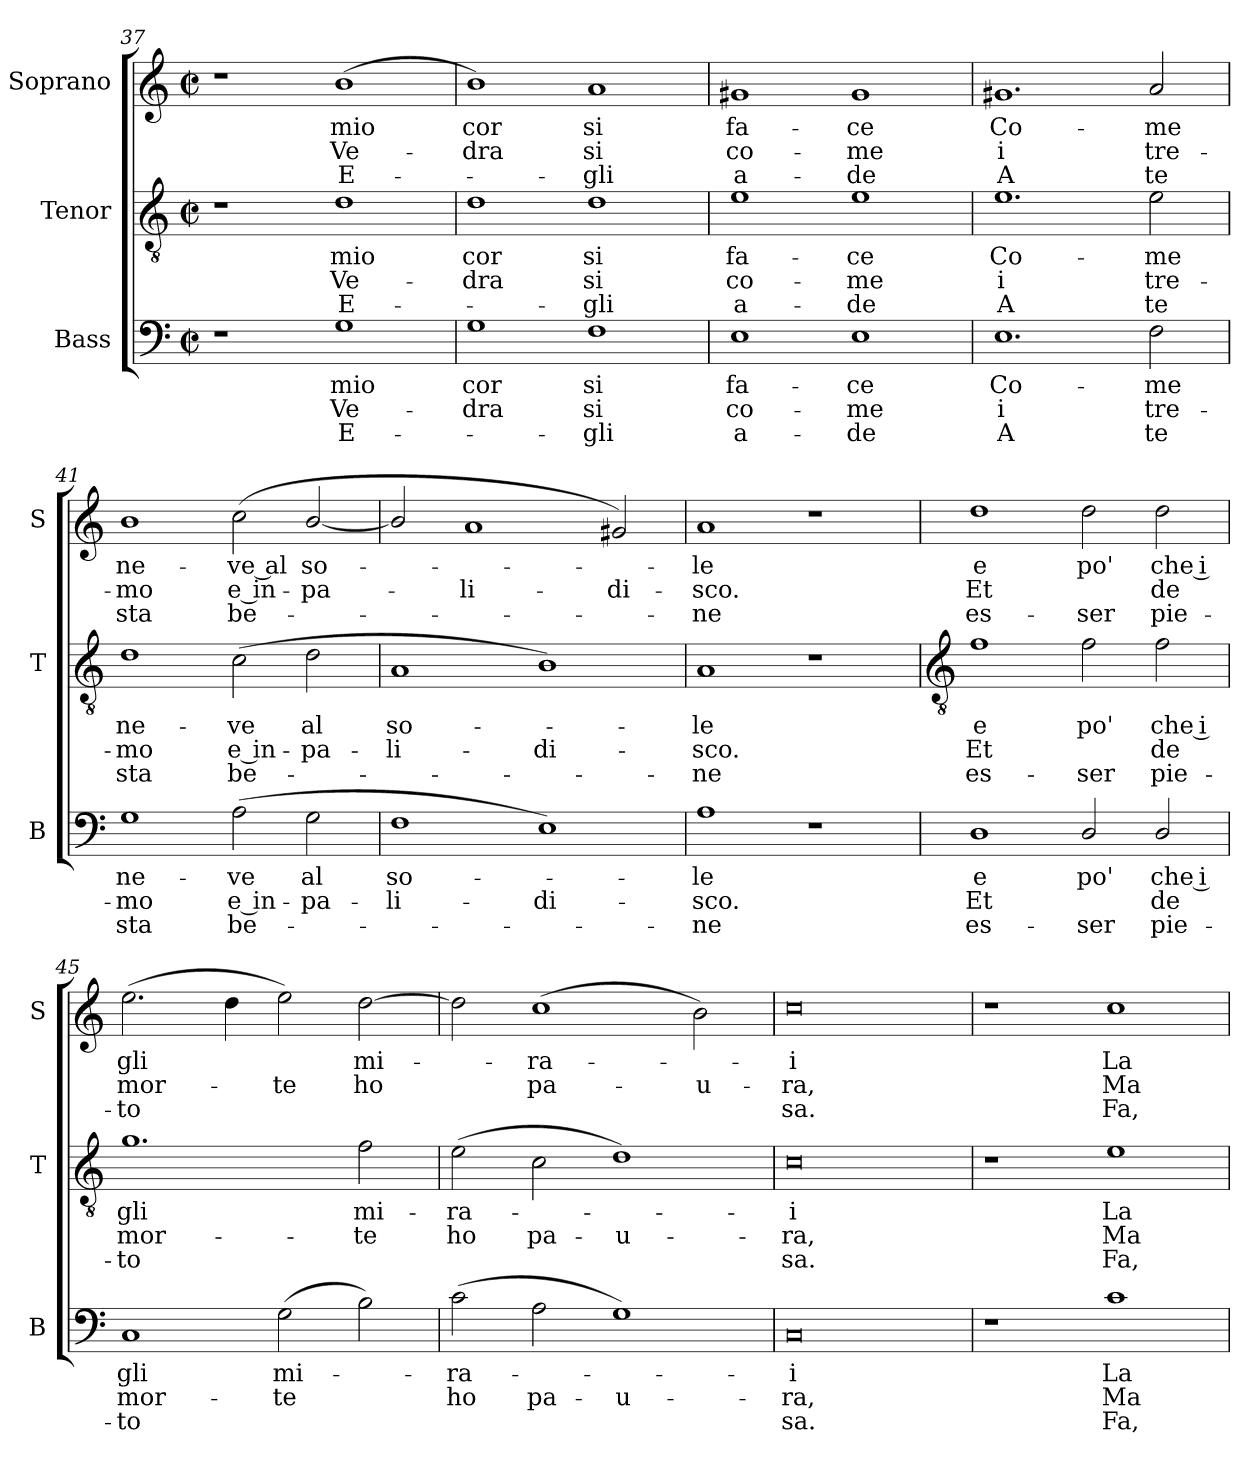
**kern	**text	**text	**text	**kern	**text	**text	**text	**kern	**text	**text	**text
*part3	*part3	*part3	*part3	*part2	*part2	*part2	*part2	*part1	*part1	*part1	*part1
*staff3	*staff3	*staff3	*staff3	*staff2	*staff2	*staff2	*staff2	*staff1	*staff1	*staff1	*staff1
*I"Bass	*	*	*	*I"Tenor	*	*	*	*I"Soprano	*	*	*
*I'B	*	*	*	*I'T	*	*	*	*I'S	*	*	*
*clefF4	*	*	*	*clefGv2	*	*	*	*clefG2	*	*	*
*k[]	*	*	*	*k[]	*	*	*	*k[]	*	*	*
*C:	*	*	*	*C:	*	*	*	*C:	*	*	*
*M4/2	*	*	*	*M4/2	*	*	*	*M4/2	*	*	*
*met(c|)	*	*	*	*met(c|)	*	*	*	*met(c|)	*	*	*
=37	=37	=37	=37	=37	=37	=37	=37	=37	=37	=37	=37
1r	.	.	.	1r	.	.	.	1r	.	.	.
!	!LO:LY:b	!LO:LY:b	!LO:LY:b	!	!LO:LY:b	!LO:LY:b	!LO:LY:b	!	!LO:LY:b	!LO:LY:b	!LO:LY:b
1G	mio	Ve-	-E-	1d	mio	Ve-	-E-	(>1b	mio	Ve-	-E-
=38	=38	=38	=38	=38	=38	=38	=38	=38	=38	=38	=38
!	!LO:LY:b	!LO:LY:b	!	!	!LO:LY:b	!LO:LY:b	!	!	!LO:LY:b	!LO:LY:b	!
1G	cor	dra	.	1d	cor	dra	.	1b)	cor	dra	.
!	!LO:LY:b	!LO:LY:b	!LO:LY:b	!	!LO:LY:b	!LO:LY:b	!LO:LY:b	!	!LO:LY:b	!LO:LY:b	!LO:LY:b
1F	si	si	gli	1d	si	si	gli	1a	si	si	gli
=39	=39	=39	=39	=39	=39	=39	=39	=39	=39	=39	=39
!	!LO:LY:b	!LO:LY:b	!LO:LY:b	!	!LO:LY:b	!LO:LY:b	!LO:LY:b	!	!LO:LY:b	!LO:LY:b	!LO:LY:b
1E	fa-	-co-	-a-	1e	fa-	-co-	-a-	1g#X	fa-	-co-	-a-
!	!LO:LY:b	!LO:LY:b	!LO:LY:b	!	!LO:LY:b	!LO:LY:b	!LO:LY:b	!	!LO:LY:b	!LO:LY:b	!LO:LY:b
1E	-ce	me	de	1e	-ce	me	de	1g#	-ce	me	de
=40	=40	=40	=40	=40	=40	=40	=40	=40	=40	=40	=40
!	!LO:LY:b	!LO:LY:b	!LO:LY:b	!	!LO:LY:b	!LO:LY:b	!LO:LY:b	!	!LO:LY:b	!LO:LY:b	!LO:LY:b
1.E	Co-	-i	A	1.e	Co-	-i	A	1.g#X	Co-	-i	A
!	!LO:LY:b	!LO:LY:b	!LO:LY:b	!	!LO:LY:b	!LO:LY:b	!LO:LY:b	!	!LO:LY:b	!LO:LY:b	!LO:LY:b
2F	me	tre-	-te	2e	me	tre-	-te	2a	me	tre-	-te
=41	=41	=41	=41	=41	=41	=41	=41	=41	=41	=41	=41
!	!LO:LY:b	!LO:LY:b	!LO:LY:b	!	!LO:LY:b	!LO:LY:b	!LO:LY:b	!	!LO:LY:b	!LO:LY:b	!LO:LY:b
1G	ne-	-mo	sta	1d	ne-	-mo	sta	1b	ne-	-mo	sta
!	!LO:LY:b	!LO:LY:b	!LO:LY:b	!	!LO:LY:b	!LO:LY:b	!LO:LY:b	!	!LO:LY:b	!LO:LY:b	!LO:LY:b
(>2A	ve	e in-	-be-	(>2c	ve	e in-	-be-	(<2cc	ve al	e in-	-be-
!	!LO:LY:b	!LO:LY:b	!	!	!LO:LY:b	!LO:LY:b	!	!	!LO:LY:b	!LO:LY:b	!
2G	al	pa-	.	2d	al	pa-	.	[2b/	so-	pa-	.
=42	=42	=42	=42	=42	=42	=42	=42	=42	=42	=42	=42
!	!LO:LY:b	!LO:LY:b	!	!	!LO:LY:b	!LO:LY:b	!	!	!	!	!
1F	-so-	li-	.	1A	-so-	li-	.	2b/]	.	.	.
!	!	!	!	!	!	!	!	!	!	!LO:LY:b	!
.	.	.	.	.	.	.	.	1a	.	li-	.
!	!	!LO:LY:b	!	!	!	!LO:LY:b	!	!	!	!	!
1E)	.	-di-	.	1B)	.	-di-	.	.	.	.	.
!	!	!	!	!	!	!	!	!	!	!LO:LY:b	!
.	.	.	.	.	.	.	.	2g#X)	.	-di-	.
=43	=43	=43	=43	=43	=43	=43	=43	=43	=43	=43	=43
!	!LO:LY:b	!LO:LY:b	!LO:LY:b	!	!LO:LY:b	!LO:LY:b	!LO:LY:b	!	!LO:LY:b	!LO:LY:b	!LO:LY:b
1A	-le	sco.	ne	1A	-le	sco.	ne	1a	-le	sco.	ne
1r	.	.	.	1r	.	.	.	1r	.	.	.
!!LO:LB:g=z
=44	=44	=44	=44	=44	=44	=44	=44	=44	=44	=44	=44
*	*	*	*	*clefGv2	*	*	*	*	*	*	*
!	!LO:LY:b	!LO:LY:b	!LO:LY:b	!	!LO:LY:b	!LO:LY:b	!LO:LY:b	!	!LO:LY:b	!LO:LY:b	!LO:LY:b
1D	e	Et	es-	1f	e	Et	es-	1dd	e	Et	es-
!	!LO:LY:b	!	!LO:LY:b	!	!LO:LY:b	!	!LO:LY:b	!	!LO:LY:b	!	!LO:LY:b
2D/	-po'	.	ser	2f	-po'	.	ser	2dd	-po'	.	ser
!	!LO:LY:b	!LO:LY:b	!LO:LY:b	!	!LO:LY:b	!LO:LY:b	!LO:LY:b	!	!LO:LY:b	!LO:LY:b	!LO:LY:b
2D/	che i	de	pie-	2f	che i	de	pie-	2dd	che i	de	pie-
=45	=45	=45	=45	=45	=45	=45	=45	=45	=45	=45	=45
!	!LO:LY:b	!LO:LY:b	!LO:LY:b	!	!LO:LY:b	!LO:LY:b	!LO:LY:b	!	!LO:LY:b	!LO:LY:b	!LO:LY:b
1C	-gli	mor-	-to	1.g	-gli	mor-	-to	(>2.ee	-gli	mor-	to
.	.	.	.	.	.	.	.	4dd	.	.	.
!	!LO:LY:b	!LO:LY:b	!	!	!	!	!	!	!	!LO:LY:b	!
(>2G	mi-	te	.	.	.	.	.	2ee)	.	te	.
!	!	!	!	!	!LO:LY:b	!LO:LY:b	!	!	!LO:LY:b	!LO:LY:b	!
2B)	.	.	.	2f	mi-	-te	.	[2dd	mi-	ho	.
=46	=46	=46	=46	=46	=46	=46	=46	=46	=46	=46	=46
!	!LO:LY:b	!LO:LY:b	!	!	!LO:LY:b	!LO:LY:b	!	!	!	!	!
(>2c	ra-	ho	.	(>2e	ra-	ho	.	2dd]	.	.	.
!	!	!LO:LY:b	!	!	!	!LO:LY:b	!	!	!LO:LY:b	!LO:LY:b	!
2A	.	pa-	.	2c	.	pa-	.	(>1cc	ra-	pa-	.
!	!	!LO:LY:b	!	!	!	!LO:LY:b	!	!	!	!	!
1G)	.	-u-	.	1d)	.	-u-	.	.	.	.	.
!	!	!	!	!	!	!	!	!	!	!LO:LY:b	!
.	.	.	.	.	.	.	.	2b)	.	-u-	.
=47	=47	=47	=47	=47	=47	=47	=47	=47	=47	=47	=47
!	!LO:LY:b	!LO:LY:b	!LO:LY:b	!	!LO:LY:b	!LO:LY:b	!LO:LY:b	!	!LO:LY:b	!LO:LY:b	!LO:LY:b
0C	-i	ra,	sa.	0c	-i	ra,	sa.	0cc	-i	ra,	sa.
=48	=48	=48	=48	=48	=48	=48	=48	=48	=48	=48	=48
1r	.	.	.	1r	.	.	.	1r	.	.	.
!	!LO:LY:b	!LO:LY:b	!LO:LY:b	!	!LO:LY:b	!LO:LY:b	!LO:LY:b	!	!LO:LY:b	!LO:LY:b	!LO:LY:b
1c	La	Ma	Fa,	1e	La	Ma	Fa,	1cc	La	Ma	Fa,
=	=	=	=	=	=	=	=	=	=	=	=
*-	*-	*-	*-	*-	*-	*-	*-	*-	*-	*-	*-
